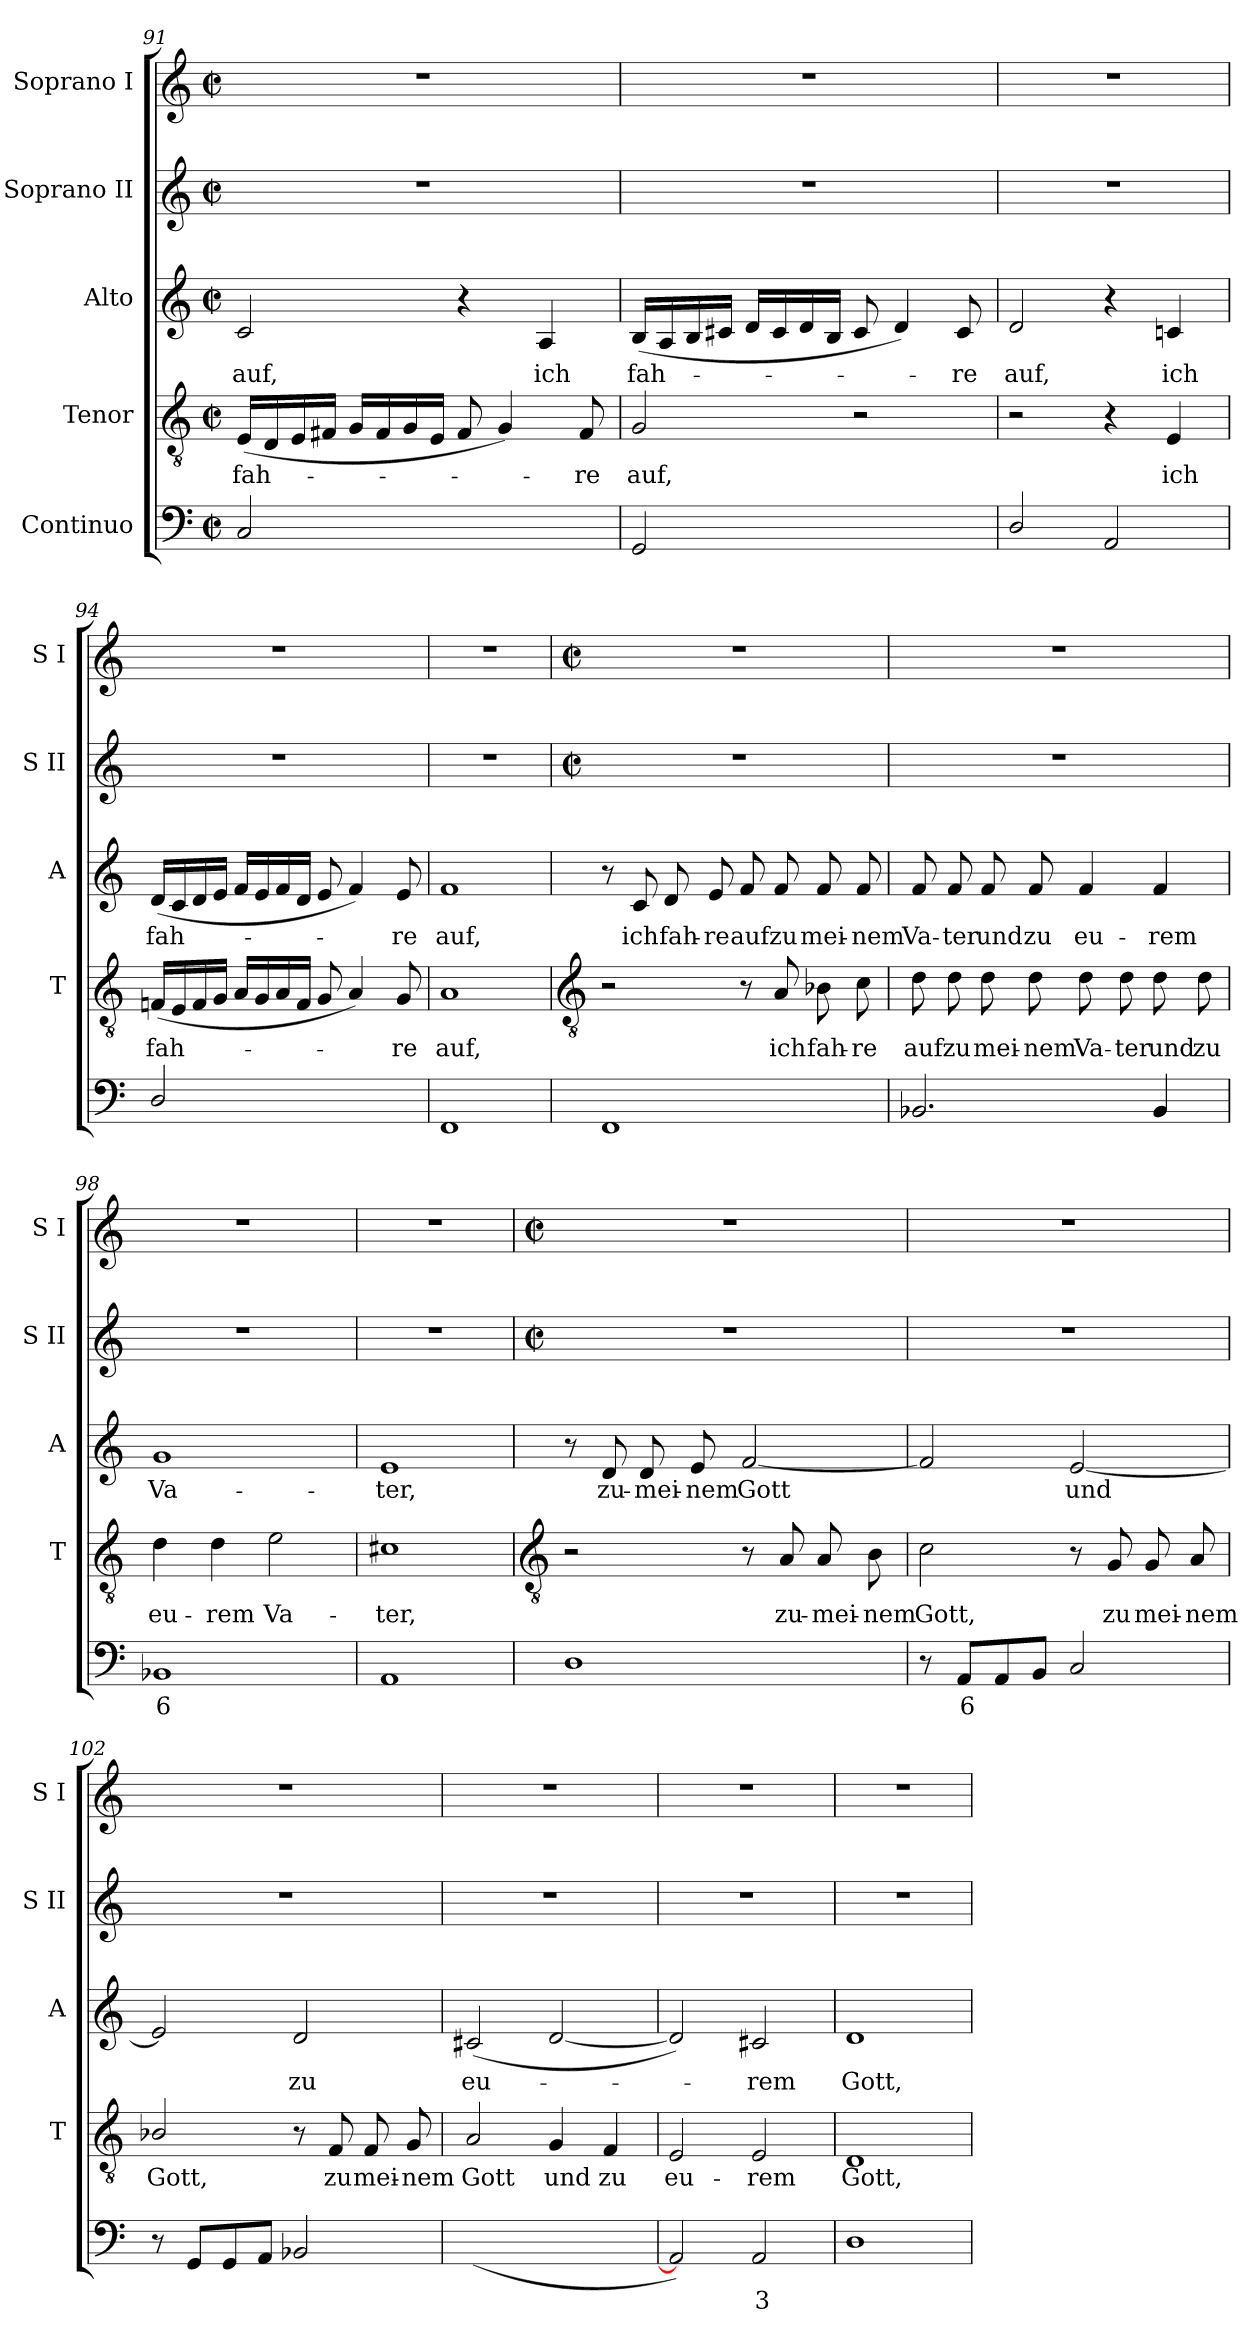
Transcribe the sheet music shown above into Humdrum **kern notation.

**kern	**text	**kern	**text	**kern	**text	**kern	**kern
*part5	*part5	*part4	*part4	*part3	*part3	*part2	*part1
*staff5	*staff5	*staff4	*staff4	*staff3	*staff3	*staff2	*staff1
*I"Continuo	*	*I"Tenor	*	*I"Alto	*	*I"Soprano II	*I"Soprano I
*	*	*I'T	*	*I'A	*	*I'S II	*I'S I
!!LO:LB:g=z
*clefF4	*	*clefGv2	*	*clefG2	*	*clefG2	*clefG2
*k[]	*	*k[]	*	*k[]	*	*k[]	*k[]
*C:	*	*C:	*	*C:	*	*C:	*C:
*M2/2	*	*M2/2	*	*M2/2	*	*M2/2	*M2/2
*met(c|)	*	*met(c|)	*	*met(c|)	*	*met(c|)	*met(c|)
=91	=91	=91	=91	=91	=91	=91	=91
!	!	!	!LO:LY:b	!	!LO:LY:b	!	!
2C	.	(<16ELL	fah-	2c	auf,	1r	1r
.	.	16D	.	.	.	.	.
.	.	16E	.	.	.	.	.
.	.	16F#XJJ	.	.	.	.	.
.	.	16GLL	.	.	.	.	.
.	.	16F#	.	.	.	.	.
.	.	16G	.	.	.	.	.
.	.	16EJJ	.	.	.	.	.
!	!LO:LY:b	!	!	!	!	!	!
[8Dyy	3	8F#	.	4r	.	.	.
!	!LO:LY:b	!	!	!	!	!	!
4Dyy_	4	4G)	.	.	.	.	.
!	!	!	!	!	!LO:LY:b	!	!
.	.	.	.	4A	ich	.	.
!	!LO:LY:b	!	!LO:LY:b	!	!	!	!
8Dyy]	3	8F#	re	.	.	.	.
=92	=92	=92	=92	=92	=92	=92	=92
!	!	!	!LO:LY:b	!	!LO:LY:b	!	!
2GG	.	2G	auf,	(<16BLL	fah-	1r	1r
.	.	.	.	16A	.	.	.
.	.	.	.	16B	.	.	.
.	.	.	.	16c#XJJ	.	.	.
.	.	.	.	16dLL	.	.	.
.	.	.	.	16c#	.	.	.
.	.	.	.	16d	.	.	.
.	.	.	.	16BJJ	.	.	.
!	!LO:LY:b	!	!	!	!	!	!
[8AAyy	3	2r	.	8c#	.	.	.
!	!LO:LY:b	!	!	!	!	!	!
4AAyy_	4	.	.	4d)	.	.	.
!	!LO:LY:b	!	!	!	!LO:LY:b	!	!
8AAyy]	3	.	.	8c#	re	.	.
=93	=93	=93	=93	=93	=93	=93	=93
!	!	!	!	!	!LO:LY:b	!	!
2D/	.	2r	.	2d	auf,	1r	1r
2AA	.	4r	.	4r	.	.	.
!	!	!	!LO:LY:b	!	!LO:LY:b	!	!
.	.	4E	ich	4cn	ich	.	.
=94	=94	=94	=94	=94	=94	=94	=94
!	!	!	!LO:LY:b	!	!LO:LY:b	!	!
2D/	.	(<16FnLL	fah-	(<16dLL	fah-	1r	1r
.	.	16E	.	16c	.	.	.
.	.	16F	.	16d	.	.	.
.	.	16GJJ	.	16eJJ	.	.	.
.	.	16ALL	.	16fLL	.	.	.
.	.	16G	.	16e	.	.	.
.	.	16A	.	16f	.	.	.
.	.	16FJJ	.	16dJJ	.	.	.
!	!LO:LY:b	!	!	!	!	!	!
[8Cyy	3	8G	.	8e	.	.	.
!	!LO:LY:b	!	!	!	!	!	!
4Cyy_	4	4A)	.	4f)	.	.	.
!	!LO:LY:b	!	!LO:LY:b	!	!LO:LY:b	!	!
8Cyy]	3	8G	re	8e	re	.	.
=95	=95	=95	=95	=95	=95	=95	=95
!	!	!	!LO:LY:b	!	!LO:LY:b	!	!
1FF	.	1A	auf,	1f	auf,	1r	1r
!!LO:LB:g=z
=96	=96	=96	=96	=96	=96	=96	=96
*	*	*clefGv2	*	*	*	*	*
*	*	*	*	*	*	*M2/2	*M2/2
*	*	*	*	*	*	*met(c|)	*met(c|)
1FF	.	2r	.	8r	.	1r	1r
!	!	!	!	!	!LO:LY:b	!	!
.	.	.	.	8c	ich	.	.
!	!	!	!	!	!LO:LY:b	!	!
.	.	.	.	8d	fah-	.	.
!	!	!	!	!	!LO:LY:b	!	!
.	.	.	.	8e	-re	.	.
!	!	!	!	!	!LO:LY:b	!	!
.	.	8r	.	8f	auf	.	.
!	!	!	!LO:LY:b	!	!LO:LY:b	!	!
.	.	8A	ich	8f	zu	.	.
!	!	!	!LO:LY:b	!	!LO:LY:b	!	!
.	.	8B-X	fah-	8f	mei-	.	.
!	!	!	!LO:LY:b	!	!LO:LY:b	!	!
.	.	8c	-re	8f	-nem	.	.
=97	=97	=97	=97	=97	=97	=97	=97
!	!	!	!LO:LY:b	!	!LO:LY:b	!	!
2.BB-X	.	8d	auf	8f	Va-	1r	1r
!	!	!	!LO:LY:b	!	!LO:LY:b	!	!
.	.	8d	zu	8f	-ter	.	.
!	!	!	!LO:LY:b	!	!LO:LY:b	!	!
.	.	8d	mei-	8f	und	.	.
!	!	!	!LO:LY:b	!	!LO:LY:b	!	!
.	.	8d	-nem	8f	zu	.	.
!	!	!	!LO:LY:b	!	!LO:LY:b	!	!
.	.	8d	Va-	4f	eu-	.	.
!	!	!	!LO:LY:b	!	!	!	!
.	.	8d	-ter	.	.	.	.
!	!	!	!LO:LY:b	!	!LO:LY:b	!	!
4BB-	.	8d	und	4f	-rem	.	.
!	!	!	!LO:LY:b	!	!	!	!
.	.	8d	zu	.	.	.	.
=98	=98	=98	=98	=98	=98	=98	=98
!	!LO:LY:b	!	!LO:LY:b	!	!LO:LY:b	!	!
1BB-X	6	4d	eu-	1g	Va-	1r	1r
!	!	!	!LO:LY:b	!	!	!	!
.	.	4d	-rem	.	.	.	.
!	!	!	!LO:LY:b	!	!	!	!
.	.	2e	Va-	.	.	.	.
=99	=99	=99	=99	=99	=99	=99	=99
!	!	!	!LO:LY:b	!	!LO:LY:b	!	!
1AA	.	1c#X	-ter,	1e	-ter,	1r	1r
!!LO:LB:g=z
=100	=100	=100	=100	=100	=100	=100	=100
*	*	*clefGv2	*	*	*	*	*
*	*	*	*	*	*	*M2/2	*M2/2
*	*	*	*	*	*	*met(c|)	*met(c|)
1D	.	2r	.	8r	.	1r	1r
!	!	!	!	!	!LO:LY:b	!	!
.	.	.	.	8d	zu-	.	.
!	!	!	!	!	!LO:LY:b	!	!
.	.	.	.	8d	-mei-	.	.
!	!	!	!	!	!LO:LY:b	!	!
.	.	.	.	8e	-nem	.	.
!	!	!	!	!	!LO:LY:b	!	!
.	.	8r	.	[2f	Gott	.	.
!	!	!	!LO:LY:b	!	!	!	!
.	.	8A	zu-	.	.	.	.
!	!	!	!LO:LY:b	!	!	!	!
.	.	8A	-mei-	.	.	.	.
!	!	!	!LO:LY:b	!	!	!	!
.	.	8B	-nem	.	.	.	.
=101	=101	=101	=101	=101	=101	=101	=101
!	!	!	!LO:LY:b	!	!	!	!
8r	.	2c	Gott,	2f]	.	1r	1r
!	!LO:LY:b	!	!	!	!	!	!
8AAL	6	.	.	.	.	.	.
8AA	.	.	.	.	.	.	.
8BBJ	.	.	.	.	.	.	.
!	!	!	!	!	!LO:LY:b	!	!
2C	.	8r	.	[2e	und	.	.
!	!	!	!LO:LY:b	!	!	!	!
.	.	8G	zu	.	.	.	.
!	!	!	!LO:LY:b	!	!	!	!
.	.	8G	mei-	.	.	.	.
!	!	!	!LO:LY:b	!	!	!	!
.	.	8A	-nem	.	.	.	.
=102	=102	=102	=102	=102	=102	=102	=102
!	!	!	!LO:LY:b	!	!	!	!
8r	.	2B-X/	Gott,	2e]	.	1r	1r
8GGL	.	.	.	.	.	.	.
8GG	.	.	.	.	.	.	.
8AAJ	.	.	.	.	.	.	.
!	!	!	!	!	!LO:LY:b	!	!
2BB-X	.	8r	.	2d	zu	.	.
!	!	!	!LO:LY:b	!	!	!	!
.	.	8F	zu	.	.	.	.
!	!	!	!LO:LY:b	!	!	!	!
.	.	8F	mei-	.	.	.	.
!	!	!	!LO:LY:b	!	!	!	!
.	.	8G	-nem	.	.	.	.
=103	=103	=103	=103	=103	=103	=103	=103
!	!LO:LY:b	!	!LO:LY:b	!	!LO:LY:b	!	!
(<[2AAyy	3	2A	Gott	(<2c#X	eu-	1r	1r
!	!LO:LY:b	!	!LO:LY:b	!	!	!	!
2AAyy_	4	4G	und	[2d	.	.	.
!	!	!	!LO:LY:b	!	!	!	!
.	.	4F	zu	.	.	.	.
=104	=104	=104	=104	=104	=104	=104	=104
!	!	!	!LO:LY:b	!	!	!	!
2AA])	.	2E	eu-	2d])	.	1r	1r
!	!LO:LY:b	!	!LO:LY:b	!	!LO:LY:b	!	!
2AA	3	2E	-rem	2c#X	rem	.	.
=105	=105	=105	=105	=105	=105	=105	=105
!	!	!	!LO:LY:b	!	!LO:LY:b	!	!
1D	.	1D	Gott,	1d	Gott,	1r	1r
=	=	=	=	=	=	=	=
*-	*-	*-	*-	*-	*-	*-	*-
